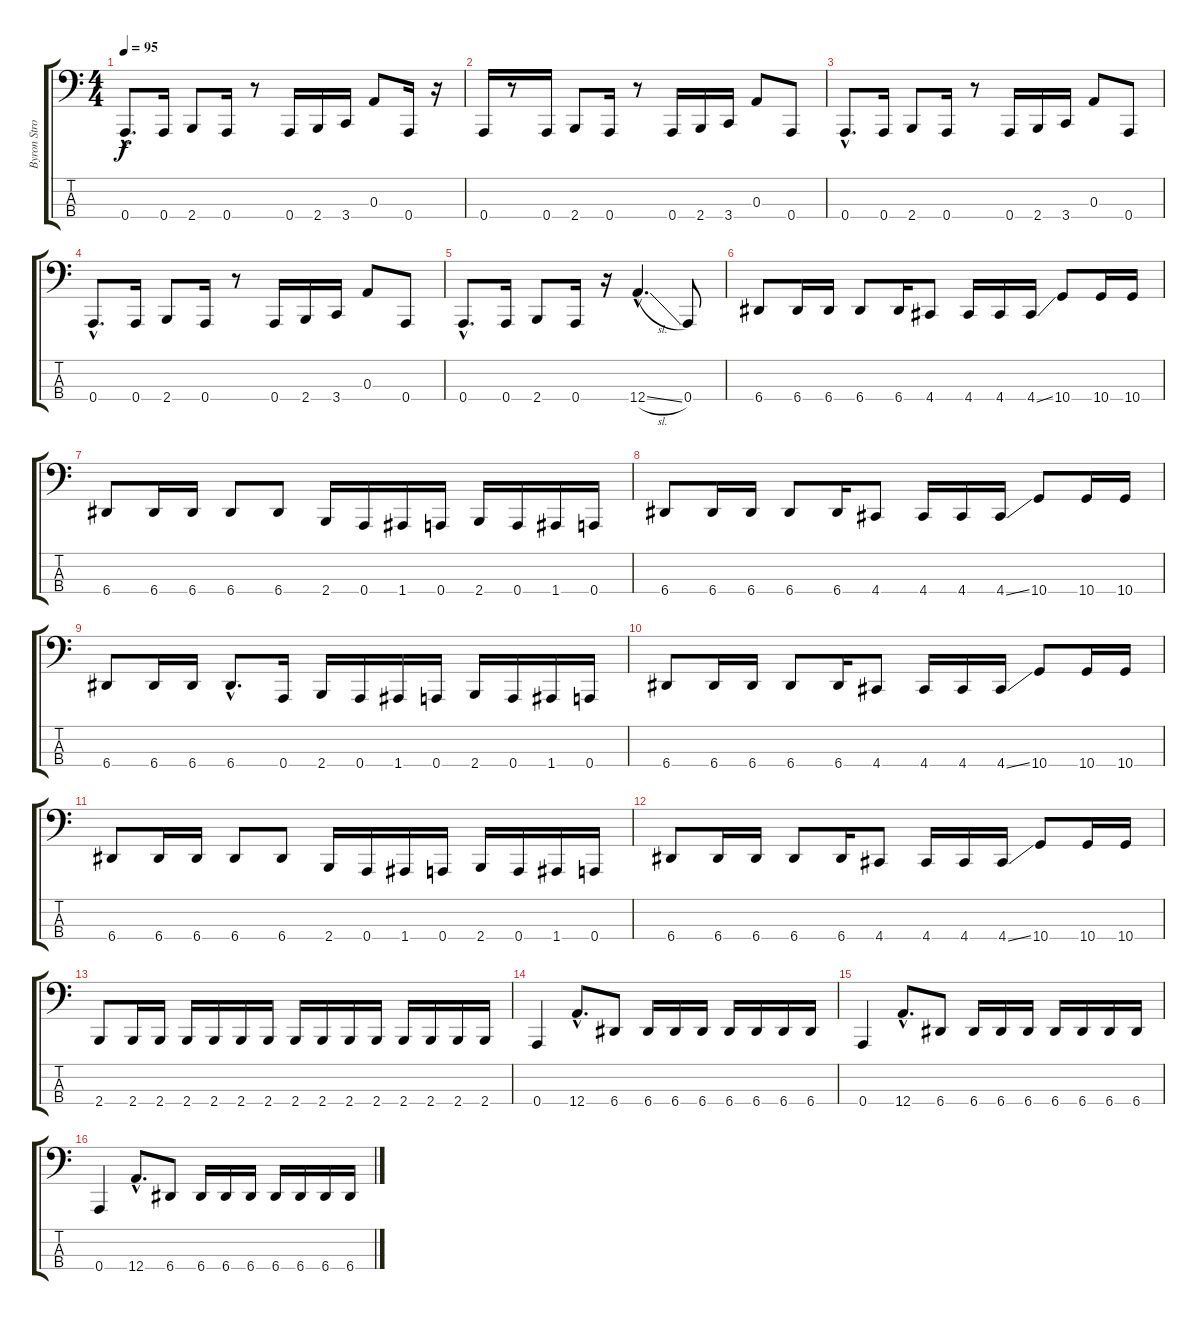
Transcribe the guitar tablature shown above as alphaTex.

\track ("Byron Stroud" "Byron Stro") {instrument electricbasspick}
\staff {score tabs}
\tuning (E2 A1 A1 A0) {hide}
\ts (4 4)
\tempo 95
\clef f4
\ks c
0.4{hac}.8{d dy f} 0.4.16 2.4.8 0.4.16 r.8 0.4.16 2.4.16 3.4.16 0.3.8 0.4.16 r.16 |
0.4.16 r.8 0.4.16 2.4.8 0.4.16 r.8 0.4.16 2.4.16 3.4.16 0.3.8 0.4.8 |
0.4{hac}.8{d} 0.4.16 2.4.8 0.4.16 r.8 0.4.16 2.4.16 3.4.16 0.3.8 0.4.8 |
0.4{hac}.8{d} 0.4.16 2.4.8 0.4.16 r.8 0.4.16 2.4.16 3.4.16 0.3.8 0.4.8 |
0.4{hac}.8{d} 0.4.16 2.4.8 0.4.16 r.16 12.4{sl hac}.4{d} 0.4.8 |
6.4.8 6.4.16 6.4.16 6.4.8 6.4.16 4.4.8 4.4.16 4.4.16 4.4{ss}.16 10.4.8 10.4.16 10.4.16 |
6.4.8 6.4.16 6.4.16 6.4.8 6.4.8 2.4.16 0.4.16 1.4.16 0.4.16 2.4.16 0.4.16 1.4.16 0.4.16 |
6.4.8 6.4.16 6.4.16 6.4.8 6.4.16 4.4.8 4.4.16 4.4.16 4.4{ss}.16 10.4.8 10.4.16 10.4.16 |
6.4.8 6.4.16 6.4.16 6.4{hac}.8{d} 0.4.16 2.4.16 0.4.16 1.4.16 0.4.16 2.4.16 0.4.16 1.4.16 0.4.16 |
6.4.8 6.4.16 6.4.16 6.4.8 6.4.16 4.4.8 4.4.16 4.4.16 4.4{ss}.16 10.4.8 10.4.16 10.4.16 |
6.4.8 6.4.16 6.4.16 6.4.8 6.4.8 2.4.16 0.4.16 1.4.16 0.4.16 2.4.16 0.4.16 1.4.16 0.4.16 |
6.4.8 6.4.16 6.4.16 6.4.8 6.4.16 4.4.8 4.4.16 4.4.16 4.4{ss}.16 10.4.8 10.4.16 10.4.16 |
2.4.8 2.4.16 2.4.16 2.4.16 2.4.16 2.4.16 2.4.16 2.4.16 2.4.16 2.4.16 2.4.16 2.4.16 2.4.16 2.4.16 2.4.16 |
0.4.4 12.4{hac}.8{d} 6.4.8 6.4.16 6.4.16 6.4.16 6.4.16 6.4.16 6.4.16 6.4.16 |
0.4.4 12.4{hac}.8{d} 6.4.8 6.4.16 6.4.16 6.4.16 6.4.16 6.4.16 6.4.16 6.4.16 |
0.4.4 12.4{hac}.8{d} 6.4.8 6.4.16 6.4.16 6.4.16 6.4.16 6.4.16 6.4.16 6.4.16
